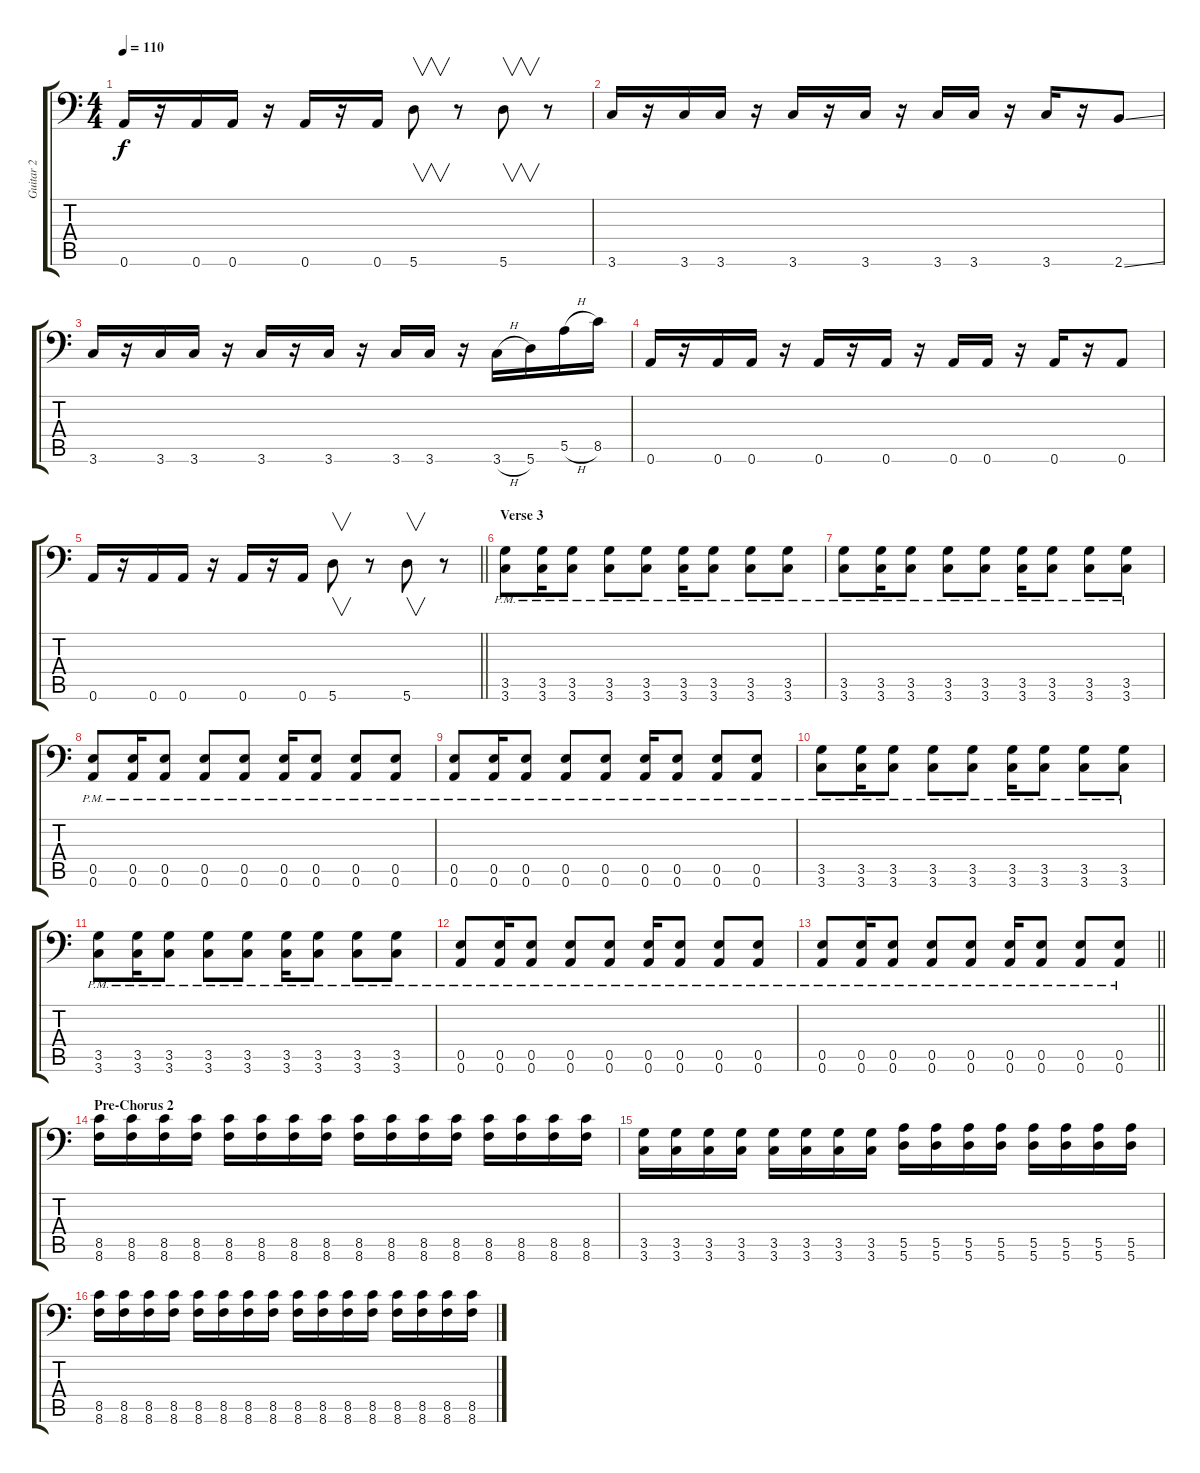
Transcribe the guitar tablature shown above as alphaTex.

\track ("Guitar 2" "Guitar 2") {instrument distortionguitar}
\staff {score tabs}
\tuning (B3 Gb3 D3 A2 E2 A1) {hide}
\ts (4 4)
\tempo 110
\clef f4
\ks c
0.6.16{dy f} r.16 0.6.16 0.6.16 r.16 0.6.16 r.16 0.6.16 5.6.8{v} r.8 5.6.8{v} r.8 |
3.6.16 r.16 3.6.16 3.6.16 r.16 3.6.16 r.16 3.6.16 r.16 3.6.16 3.6.16 r.16 3.6.16 r.16 2.6{ss}.8 |
3.6.16 r.16 3.6.16 3.6.16 r.16 3.6.16 r.16 3.6.16 r.16 3.6.16 3.6.16 r.16 3.6{h}.16 5.6.16 5.5{h}.16 8.5.16 |
0.6.16 r.16 0.6.16 0.6.16 r.16 0.6.16 r.16 0.6.16 r.16 0.6.16 0.6.16 r.16 0.6.16 r.16 0.6.8 |
\barLineRight lightlight
0.6.16 r.16 0.6.16 0.6.16 r.16 0.6.16 r.16 0.6.16 5.6.8{v} r.8 5.6.8{v} r.8 |
\section ("" "Verse 3")
(3.5{pm} 3.6{pm}).8 (3.5{pm} 3.6{pm}).16 (3.5{pm} 3.6{pm}).8 (3.5{pm} 3.6{pm}).8 (3.5{pm} 3.6{pm}).8 (3.5{pm} 3.6{pm}).16 (3.5{pm} 3.6{pm}).8 (3.5{pm} 3.6{pm}).8 (3.5{pm} 3.6{pm}).8 |
(3.5{pm} 3.6{pm}).8 (3.5{pm} 3.6{pm}).16 (3.5{pm} 3.6{pm}).8 (3.5{pm} 3.6{pm}).8 (3.5{pm} 3.6{pm}).8 (3.5{pm} 3.6{pm}).16 (3.5{pm} 3.6{pm}).8 (3.5{pm} 3.6{pm}).8 (3.5{pm} 3.6{pm}).8 |
(0.5{pm} 0.6{pm}).8 (0.5{pm} 0.6{pm}).16 (0.5{pm} 0.6{pm}).8 (0.5{pm} 0.6{pm}).8 (0.5{pm} 0.6{pm}).8 (0.5{pm} 0.6{pm}).16 (0.5{pm} 0.6{pm}).8 (0.5{pm} 0.6{pm}).8 (0.5{pm} 0.6{pm}).8 |
(0.5{pm} 0.6{pm}).8 (0.5{pm} 0.6{pm}).16 (0.5{pm} 0.6{pm}).8 (0.5{pm} 0.6{pm}).8 (0.5{pm} 0.6{pm}).8 (0.5{pm} 0.6{pm}).16 (0.5{pm} 0.6{pm}).8 (0.5{pm} 0.6{pm}).8 (0.5{pm} 0.6{pm}).8 |
(3.5{pm} 3.6{pm}).8 (3.5{pm} 3.6{pm}).16 (3.5{pm} 3.6{pm}).8 (3.5{pm} 3.6{pm}).8 (3.5{pm} 3.6{pm}).8 (3.5{pm} 3.6{pm}).16 (3.5{pm} 3.6{pm}).8 (3.5{pm} 3.6{pm}).8 (3.5{pm} 3.6{pm}).8 |
(3.5{pm} 3.6{pm}).8 (3.5{pm} 3.6{pm}).16 (3.5{pm} 3.6{pm}).8 (3.5{pm} 3.6{pm}).8 (3.5{pm} 3.6{pm}).8 (3.5{pm} 3.6{pm}).16 (3.5{pm} 3.6{pm}).8 (3.5{pm} 3.6{pm}).8 (3.5{pm} 3.6{pm}).8 |
(0.5{pm} 0.6{pm}).8 (0.5{pm} 0.6{pm}).16 (0.5{pm} 0.6{pm}).8 (0.5{pm} 0.6{pm}).8 (0.5{pm} 0.6{pm}).8 (0.5{pm} 0.6{pm}).16 (0.5{pm} 0.6{pm}).8 (0.5{pm} 0.6{pm}).8 (0.5{pm} 0.6{pm}).8 |
\barLineRight lightlight
(0.5{pm} 0.6{pm}).8 (0.5{pm} 0.6{pm}).16 (0.5{pm} 0.6{pm}).8 (0.5{pm} 0.6{pm}).8 (0.5{pm} 0.6{pm}).8 (0.5{pm} 0.6{pm}).16 (0.5{pm} 0.6{pm}).8 (0.5{pm} 0.6{pm}).8 (0.5{pm} 0.6{pm}).8 |
\section ("" "Pre-Chorus 2")
(8.5 8.6).16 (8.5 8.6).16 (8.5 8.6).16 (8.5 8.6).16 (8.5 8.6).16 (8.5 8.6).16 (8.5 8.6).16 (8.5 8.6).16 (8.5 8.6).16 (8.5 8.6).16 (8.5 8.6).16 (8.5 8.6).16 (8.5 8.6).16 (8.5 8.6).16 (8.5 8.6).16 (8.5 8.6).16 |
(3.5 3.6).16 (3.5 3.6).16 (3.5 3.6).16 (3.5 3.6).16 (3.5 3.6).16 (3.5 3.6).16 (3.5 3.6).16 (3.5 3.6).16 (5.5 5.6).16 (5.5 5.6).16 (5.5 5.6).16 (5.5 5.6).16 (5.5 5.6).16 (5.5 5.6).16 (5.5 5.6).16 (5.5 5.6).16 |
(8.5 8.6).16 (8.5 8.6).16 (8.5 8.6).16 (8.5 8.6).16 (8.5 8.6).16 (8.5 8.6).16 (8.5 8.6).16 (8.5 8.6).16 (8.5 8.6).16 (8.5 8.6).16 (8.5 8.6).16 (8.5 8.6).16 (8.5 8.6).16 (8.5 8.6).16 (8.5 8.6).16 (8.5 8.6).16
